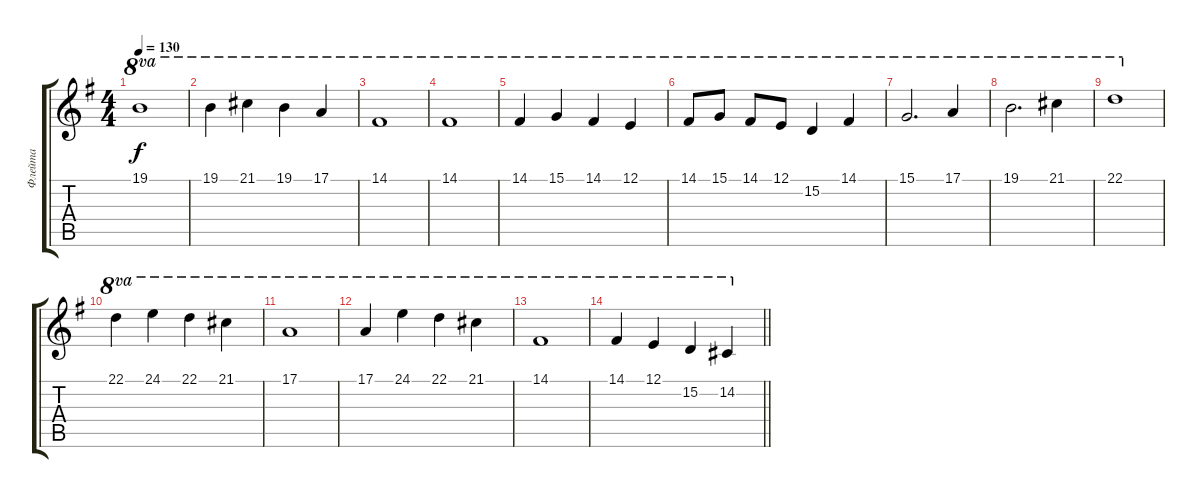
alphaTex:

\track ("Флейта" "Флейта") {instrument flute}
\staff {score tabs}
\tuning (E4 B3 G3 D3 A2 E2) {hide}
\ts (4 4)
\tempo 130
\clef g2
\ks eminor
19.1.1{ot 8va dy f} |
19.1.4{ot 8va} 21.1.4{ot 8va} 19.1.4{ot 8va} 17.1.4{ot 8va} |
14.1.1{ot 8va} |
14.1.1{ot 8va} |
14.1.4{ot 8va} 15.1.4{ot 8va} 14.1.4{ot 8va} 12.1.4{ot 8va} |
14.1.8{ot 8va} 15.1.8{ot 8va} 14.1.8{ot 8va} 12.1.8{ot 8va} 15.2.4{ot 8va} 14.1.4{ot 8va} |
15.1.2{d ot 8va} 17.1.4{ot 8va} |
19.1.2{d ot 8va} 21.1.4{ot 8va} |
22.1.1{ot 8va} |
22.1.4{ot 8va} 24.1.4{ot 8va} 22.1.4{ot 8va} 21.1.4{ot 8va} |
17.1.1{ot 8va} |
17.1.4{ot 8va} 24.1.4{ot 8va} 22.1.4{ot 8va} 21.1.4{ot 8va} |
14.1.1{ot 8va} |
\barLineRight lightlight
14.1.4{ot 8va} 12.1.4{ot 8va} 15.2.4{ot 8va} 14.2.4{ot 8va}
